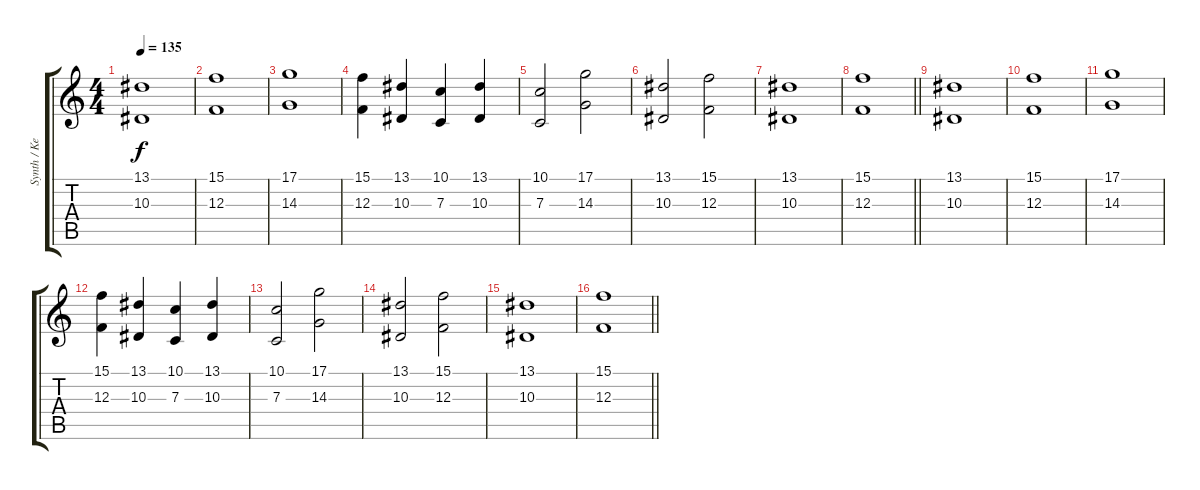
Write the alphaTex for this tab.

\track ("Synth / Keyboard" "Synth / Ke") {instrument stringensemble1}
\staff {score tabs}
\tuning (D4 A3 F3 C3 G2 C2) {hide}
\ts (4 4)
\tempo 135
\clef g2
\ks c
(13.1 10.3).1{dy f} |
(15.1 12.3).1 |
(17.1 14.3).1 |
(15.1 12.3).4 (13.1 10.3).4 (10.1 7.3).4 (13.1 10.3).4 |
(10.1 7.3).2 (17.1 14.3).2 |
(13.1 10.3).2 (15.1 12.3).2 |
(13.1 10.3).1 |
\barLineRight lightlight
(15.1 12.3).1 |
(13.1 10.3).1 |
(15.1 12.3).1 |
(17.1 14.3).1 |
(15.1 12.3).4 (13.1 10.3).4 (10.1 7.3).4 (13.1 10.3).4 |
(10.1 7.3).2 (17.1 14.3).2 |
(13.1 10.3).2 (15.1 12.3).2 |
(13.1 10.3).1 |
\barLineRight lightlight
(15.1 12.3).1
